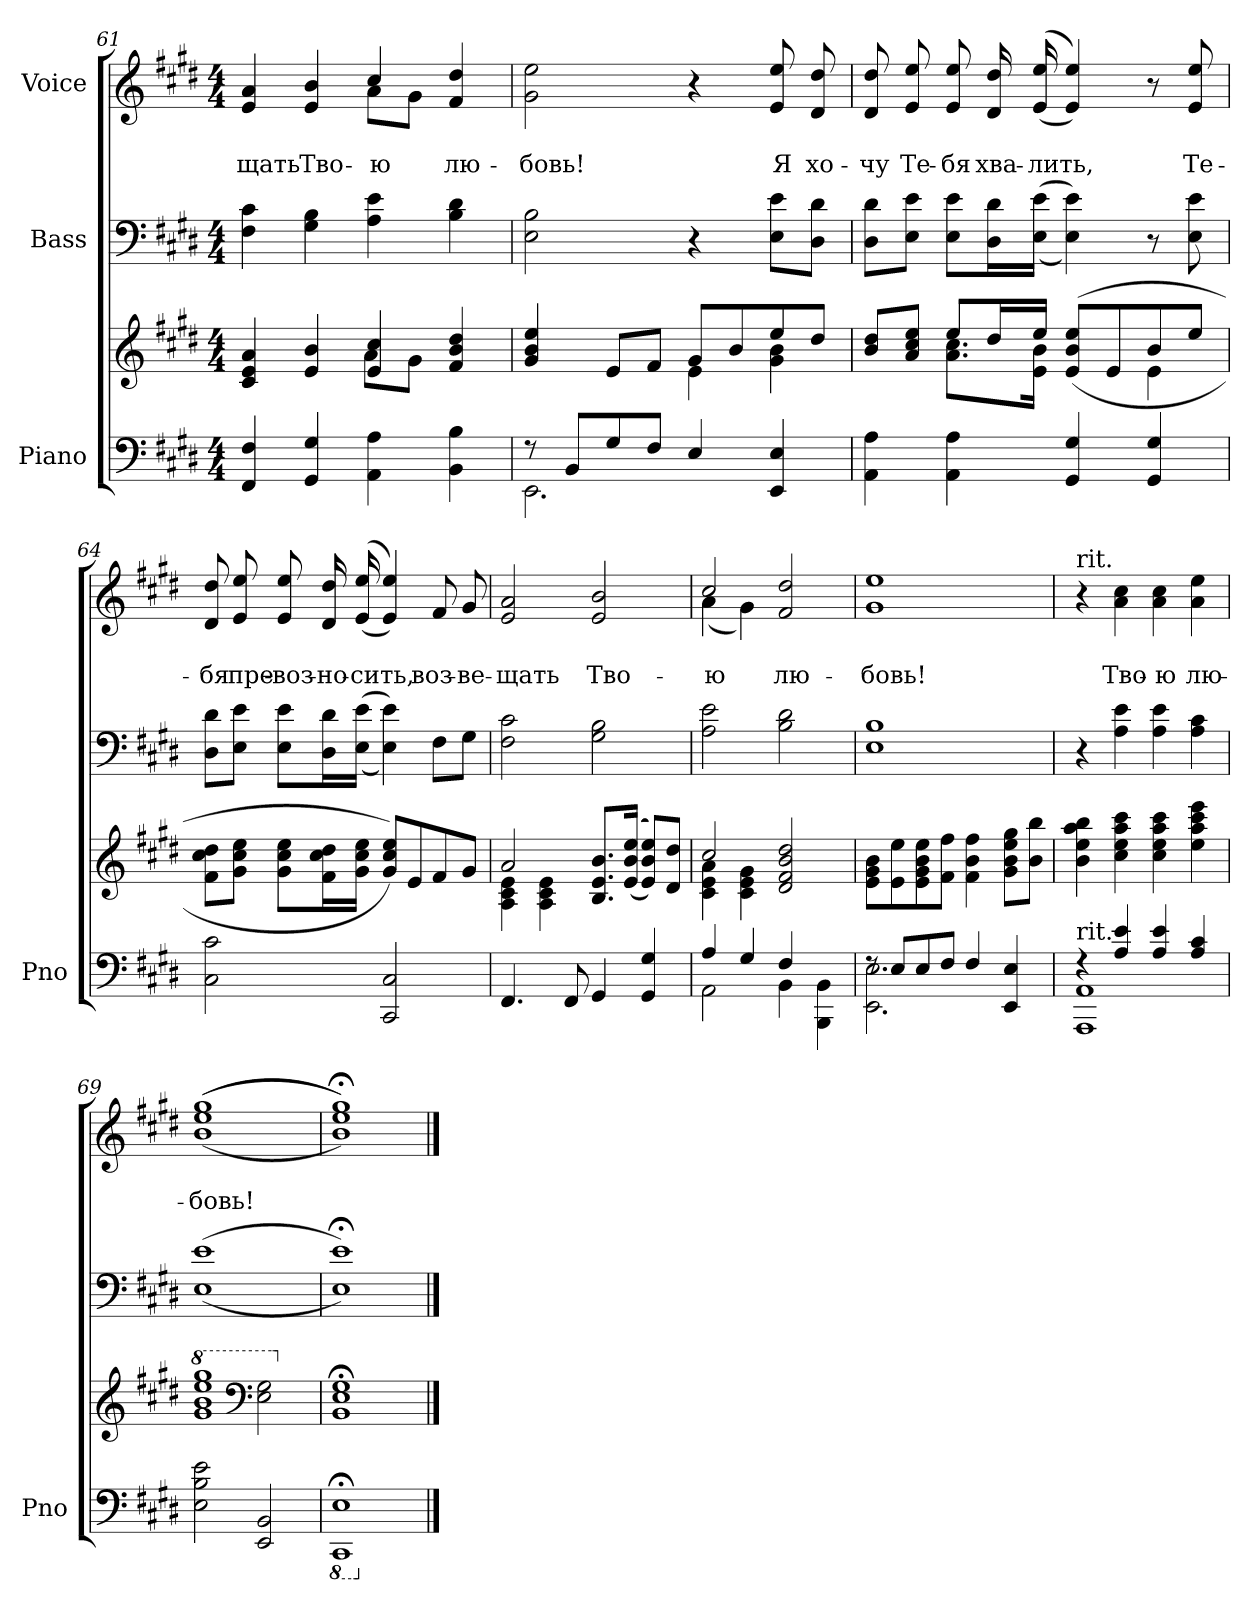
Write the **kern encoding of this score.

**kern	**kern	**kern	**kern	**text	**text
*part3	*part3	*part2	*part1	*part1	*part1
*staff4	*staff3	*staff2	*staff1	*staff1	*staff1
*I"Piano	*	*I"Bass	*I"Voice	*	*
*I'Pno	*	*	*	*	*
*clefF4	*clefG2	*clefF4	*clefG2	*	*
*k[f#c#g#d#]	*k[f#c#g#d#]	*k[f#c#g#d#]	*k[f#c#g#d#]	*	*
*M4/4	*M4/4	*M4/4	*M4/4	*	*
=61	=61	=61	=61	=61	=61
*	*^	*	*^	*	*
4FF#/ 4F#/	4c#/ 4e/ 4a/	2ryy	4F#\ 4c#\	4e/ 4a/	2ryy	.	-щать
4GG#/ 4G#/	4e/ 4b/	.	4G#\ 4B\	4e/ 4b/	.	.	Тво-
4AA\ 4A\	4e/ 4cc#/	8a\L	4A\ 4e\	4cc#/	8a\L	.	-ю
.	.	8g#\J	.	.	8g#\J	.	.
4BB\ 4B\	4f#/ 4b/ 4dd#/	4ryy	4B\ 4d#\	4f#/ 4dd#/	4ryy	.	лю-
*	*	*	*	*v	*v	*	*
!!LO:LB:g=z
=62	=62	=62	=62	=62	=62	=62
*^	*	*	*	*	*	*
8r	2.EE\	4g#/ 4b/ 4ee/	2ryy	2E\ 2B\	2g#\ 2ee\	.	-бовь!
8BB/L	.	.	.	.	.	.	.
8G#/	.	8e/L	.	.	.	.	.
8F#/J	.	8f#/J	.	.	.	.	.
4E/	.	8g#/L	4e\	4r	4r	.	.
.	.	8b/	.	.	.	.	.
4EE/ 4E/	4ryy	8ee/	4g#\ 4b\	8E\ 8e\L	8e/ 8ee/	.	Я
.	.	8dd#/J	.	8D#\ 8d#\J	8d#/ 8dd#/	.	хо-
*v	*v	*	*	*	*	*	*
=63	=63	=63	=63	=63	=63	=63
4AA\ 4A\	8b/ 8dd#/L	4ryy	8D#\ 8d#\L	8d#/ 8dd#/	.	-чу
.	8a/ 8cc#/ 8ee/J	.	8E\ 8e\J	8e/ 8ee/	.	Те-
4AA\ 4A\	8ee/L	8.a\ 8.cc#\L	8E\ 8e\L	8e/ 8ee/	.	-бя
.	16dd#/L	.	16D#\ 16d#\L	16d#/ 16dd#/	.	хва-
.	16ee/JJ	((16e\ 16b\Jk	((16E\ 16e\JJ	((16e/ 16ee/	.	-лить,
4GG#/ 4G#/	((8e/ 8b/ 8ee/L	4ryy	4E\ 4e\))	4e/ 4ee/))	.	.
.	8e/	.	.	.	.	.
4GG#/ 4G#/	8b/	4e\	8r	8r	.	.
.	8ee/J	.	8E\ 8e\	8e/ 8ee/	.	Те-
*	*v	*v	*	*	*	*
!!LO:LB:g=z
=64	=64	=64	=64	=64	=64
2C#\ 2c#\	8f#\ 8cc#\ 8dd#\L	8D#\ 8d#\L	8d#/ 8dd#/	.	-бя
.	8g#\ 8cc#\ 8ee\J	8E\ 8e\J	8e/ 8ee/	.	пре-
.	8g#\ 8cc#\ 8ee\L	8E\ 8e\L	8e/ 8ee/	.	-воз-
.	16f#\ 16cc#\ 16dd#\L	16D#\ 16d#\L	16d#/ 16dd#/	.	-но-
.	16g#\ 16cc#\ 16ee\JJ	((16E\ 16e\JJ	((16e/ 16ee/	.	-сить,
2CC#/ 2C#/	8g#/ 8cc#/ 8ee/L))	4E\ 4e\))	4e/ 4ee/))	.	.
.	8e/	.	.	.	.
.	8f#/	8F#\L	8f#/	.	воз-
.	8g#/J	8G#\J	8g#/	.	-ве-
=65	=65	=65	=65	=65	=65
*	*^	*	*	*	*
4.FF#/	2a/	4A\ 4c#\ 4e\	2F#\ 2c#\	2e/ 2a/	.	-щать
.	.	4A\ 4c#\ 4e\	.	.	.	.
8FF#/	.	.	.	.	.	.
4GG#/	8.B/ 8.e/ 8.b/L	2ryy	2G#\ 2B\	2e/ 2b/	.	Тво-
.	(((16e/ 16b/ 16ee/Jk	.	.	.	.	.
4GG#/ 4G#/	8e/ 8b/ 8ee/L)))	.	.	.	.	.
.	8d#/ 8dd#/J	.	.	.	.	.
=66	=66	=66	=66	=66	=66	=66
*^	*	*	*	*^	*	*
4A/	2AA\	2cc#/	4c#\ 4e\ 4a\	2A\ 2e\	2cc#/	(4a\	.	-ю
4G#/	.	.	4c#\ 4e\ 4g#\	.	.	4g#\)	.	.
4F#/	4BB\	2d#/ 2f#/ 2b/ 2dd#/	2ryy	2B\ 2d#\	2f#/ 2dd#/	2ryy	.	лю-
4ryy	4BBB\ 4BB\	.	.	.	.	.	.	.
*	*	*v	*v	*	*v	*v	*	*
!!LO:PB:g=z
=67	=67	=67	=67	=67	=67	=67
8rF	2.EE\ 2.E\	8e\ 8g#\ 8b\L	1E 1B	1g# 1ee	.	-бовь!
8E/L	.	8e\ 8ee\	.	.	.	.
8E/	.	8e\ 8g#\ 8b\ 8ee\	.	.	.	.
8F#/J	.	8f#\ 8ff#\J	.	.	.	.
4F#/	.	4f#\ 4b\ 4ff#\	.	.	.	.
4EE/ 4E/	4ryy	8g#\ 8b\ 8ee\ 8gg#\L	.	.	.	.
.	.	8b\ 8bb\J	.	.	.	.
=68	=68	=68	=68	=68	=68	=68
!	!	!	!	!LO:TX:a:t=rit.	!	!
!LO:TX:a:t=rit.	!	!	!	!	!	!
4rF	1AAA 1AA	4b\ 4ee\ 4aa\ 4bb\	4r	4r	.	.
4A/ 4e/	.	4cc#\ 4ee\ 4aa\ 4ccc#\	4A\ 4e\	4a\ 4cc#\	.	Тво-
4A/ 4e/	.	4cc#\ 4ee\ 4aa\ 4ccc#\	4A\ 4e\	4a\ 4cc#\	.	-ю
4A/ 4c#/	.	4ee\ 4aa\ 4ccc#\ 4eee\	4A\ 4c#\	4a\ 4ee\	.	лю-
*v	*v	*	*	*	*	*
=69	=69	=69	=69	=69	=69
*	*8va	*	*	*	*
*	*^	*	*	*	*
2E\ 2B\ 2e\	1gg# 1bb 1eee 1ggg#	2ryy	((1E 1e	(((1b 1ee 1gg#	.	-бовь!
*	*clefF4	*	*	*	*	*
2EE/ 2BB/	.	2e\ 2g#\	.	.	.	.
*	*v	*v	*	*	*	*
=70	=70	=70	=70	=70	=70
*8ba	*	*	*	*	*
*	*X8va	*	*	*	*
1CCC#;< 1EE;<	1BB;< 1E;< 1G#;<	1E;< 1e;<))	1b;< 1ee;< 1gg#;<)))	.	.
*X8ba	*	*	*	*	*
==	==	==	==	==	==
*-	*-	*-	*-	*-	*-
